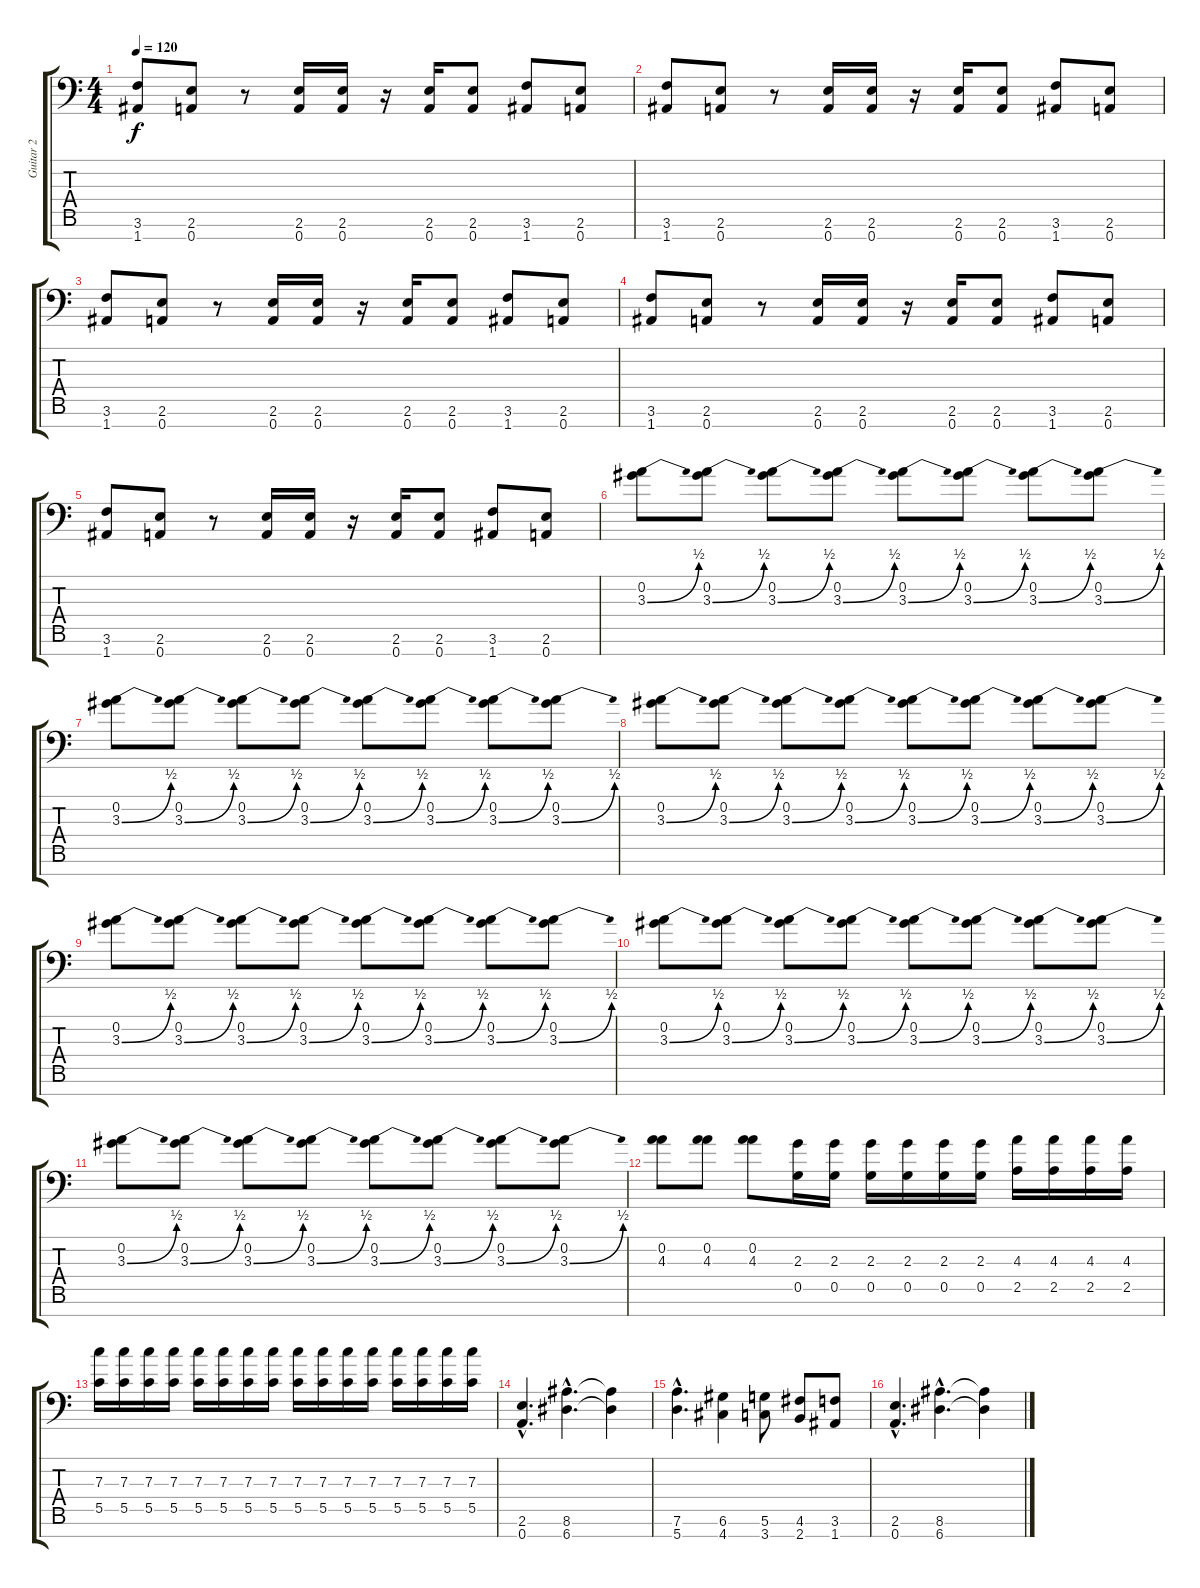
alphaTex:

\track ("Guitar 2" "Guitar 2") {instrument overdrivenguitar}
\staff {score tabs}
\tuning (D4 A3 F3 C3 G2 D2 A1) {hide}
\ts (4 4)
\tempo 120
\clef f4
\ks c
(3.6 1.7).8{dy f volume 16} (2.6 0.7).8 r.8 (2.6 0.7).16 (2.6 0.7).16 r.16 (2.6 0.7).16 (2.6 0.7).8 (3.6 1.7).8 (2.6 0.7).8 |
(3.6 1.7).8{volume 16} (2.6 0.7).8 r.8 (2.6 0.7).16 (2.6 0.7).16 r.16 (2.6 0.7).16 (2.6 0.7).8 (3.6 1.7).8 (2.6 0.7).8 |
(3.6 1.7).8{volume 16} (2.6 0.7).8 r.8 (2.6 0.7).16 (2.6 0.7).16 r.16 (2.6 0.7).16 (2.6 0.7).8 (3.6 1.7).8 (2.6 0.7).8 |
(3.6 1.7).8{volume 16} (2.6 0.7).8 r.8 (2.6 0.7).16 (2.6 0.7).16 r.16 (2.6 0.7).16 (2.6 0.7).8 (3.6 1.7).8 (2.6 0.7).8 |
(3.6 1.7).8{volume 16} (2.6 0.7).8 r.8 (2.6 0.7).16 (2.6 0.7).16 r.16 (2.6 0.7).16 (2.6 0.7).8 (3.6 1.7).8 (2.6 0.7).8 |
(0.2 3.3{be (bend 0 0 60 2)}).8{volume 10} (0.2 3.3{be (bend 0 0 60 2)}).8 (0.2 3.3{be (bend 0 0 60 2)}).8 (0.2 3.3{be (bend 0 0 60 2)}).8 (0.2 3.3{be (bend 0 0 60 2)}).8 (0.2 3.3{be (bend 0 0 60 2)}).8 (0.2 3.3{be (bend 0 0 60 2)}).8 (0.2 3.3{be (bend 0 0 60 2)}).8 |
(0.2 3.3{be (bend 0 0 60 2)}).8 (0.2 3.3{be (bend 0 0 60 2)}).8 (0.2 3.3{be (bend 0 0 60 2)}).8 (0.2 3.3{be (bend 0 0 60 2)}).8 (0.2 3.3{be (bend 0 0 60 2)}).8 (0.2 3.3{be (bend 0 0 60 2)}).8 (0.2 3.3{be (bend 0 0 60 2)}).8 (0.2 3.3{be (bend 0 0 60 2)}).8 |
(0.2 3.3{be (bend 0 0 60 2)}).8 (0.2 3.3{be (bend 0 0 60 2)}).8 (0.2 3.3{be (bend 0 0 60 2)}).8 (0.2 3.3{be (bend 0 0 60 2)}).8 (0.2 3.3{be (bend 0 0 60 2)}).8 (0.2 3.3{be (bend 0 0 60 2)}).8 (0.2 3.3{be (bend 0 0 60 2)}).8 (0.2 3.3{be (bend 0 0 60 2)}).8 |
(0.2 3.3{be (bend 0 0 60 2)}).8 (0.2 3.3{be (bend 0 0 60 2)}).8 (0.2 3.3{be (bend 0 0 60 2)}).8 (0.2 3.3{be (bend 0 0 60 2)}).8 (0.2 3.3{be (bend 0 0 60 2)}).8 (0.2 3.3{be (bend 0 0 60 2)}).8 (0.2 3.3{be (bend 0 0 60 2)}).8 (0.2 3.3{be (bend 0 0 60 2)}).8 |
(0.2 3.3{be (bend 0 0 60 2)}).8 (0.2 3.3{be (bend 0 0 60 2)}).8 (0.2 3.3{be (bend 0 0 60 2)}).8 (0.2 3.3{be (bend 0 0 60 2)}).8 (0.2 3.3{be (bend 0 0 60 2)}).8 (0.2 3.3{be (bend 0 0 60 2)}).8 (0.2 3.3{be (bend 0 0 60 2)}).8 (0.2 3.3{be (bend 0 0 60 2)}).8 |
(0.2 3.3{be (bend 0 0 60 2)}).8 (0.2 3.3{be (bend 0 0 60 2)}).8 (0.2 3.3{be (bend 0 0 60 2)}).8 (0.2 3.3{be (bend 0 0 60 2)}).8 (0.2 3.3{be (bend 0 0 60 2)}).8 (0.2 3.3{be (bend 0 0 60 2)}).8 (0.2 3.3{be (bend 0 0 60 2)}).8 (0.2 3.3{be (bend 0 0 60 2)}).8 |
(0.2 4.3).8 (0.2 4.3).8 (0.2 4.3).8 (2.3 0.5).16 (2.3 0.5).16 (2.3 0.5).16 (2.3 0.5).16 (2.3 0.5).16 (2.3 0.5).16 (4.3 2.5).16 (4.3 2.5).16 (4.3 2.5).16 (4.3 2.5).16 |
(7.3 5.5).16 (7.3 5.5).16 (7.3 5.5).16 (7.3 5.5).16 (7.3 5.5).16 (7.3 5.5).16 (7.3 5.5).16 (7.3 5.5).16 (7.3 5.5).16 (7.3 5.5).16 (7.3 5.5).16 (7.3 5.5).16 (7.3 5.5).16 (7.3 5.5).16 (7.3 5.5).16 (7.3 5.5).16 |
(2.6{hac} 0.7{hac}).4{d} (8.6{hac} 6.7{hac}).4{d} (8.6{t} 6.7{t}).4 |
(7.6{hac} 5.7{hac}).4{d} (6.6 4.7).4 (5.6 3.7).8 (4.6 2.7).8 (3.6 1.7).8 |
(2.6{hac} 0.7{hac}).4{d} (8.6{hac} 6.7{hac}).4{d} (8.6{t} 6.7{t}).4
